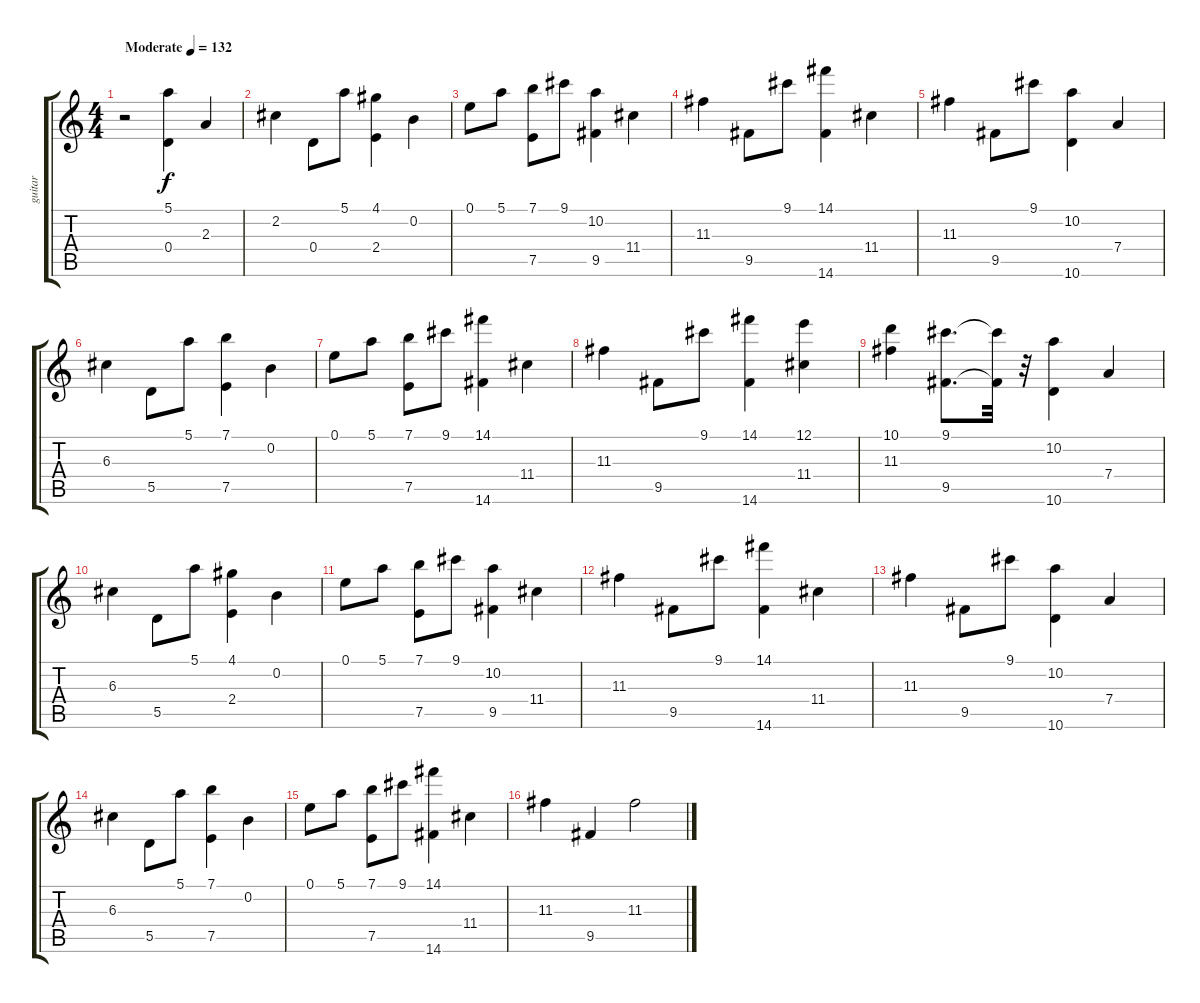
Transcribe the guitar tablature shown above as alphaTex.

\track ("guitar" "guitar") {instrument acousticguitarsteel}
\staff {score tabs}
\tuning (E4 B3 G3 D3 A2 E2) {hide}
\ts (4 4)
\tempo (132 "Moderate")
\clef g2
\ks c
r.2{dy f instrument acousticguitarsteel} (5.1 0.4).4 2.3.4 |
2.2.4 0.4.8 5.1.8 (4.1 2.4).4 0.2.4 |
0.1.8 5.1.8 (7.1 7.5).8 9.1.8 (10.2 9.5).4 11.4.4 |
11.3.4 9.5.8 9.1.8 (14.1 14.6).4 11.4.4 |
11.3.4 9.5.8 9.1.8 (10.2 10.6).4 7.4.4 |
6.3.4 5.5.8 5.1.8 (7.1 7.5).4 0.2.4 |
0.1.8 5.1.8 (7.1 7.5).8 9.1.8 (14.1 14.6).4 11.4.4 |
11.3.4 9.5.8 9.1.8 (14.1 14.6).4 (12.1 11.4).4 |
(10.1 11.3).4 (9.1 9.5).8{d} (9.1{t} 9.5{t}).32 r.32 (10.2 10.6).4 7.4.4 |
6.3.4 5.5.8 5.1.8 (4.1 2.4).4 0.2.4 |
0.1.8 5.1.8 (7.1 7.5).8 9.1.8 (10.2 9.5).4 11.4.4 |
11.3.4 9.5.8 9.1.8 (14.1 14.6).4 11.4.4 |
11.3.4 9.5.8 9.1.8 (10.2 10.6).4 7.4.4 |
6.3.4 5.5.8 5.1.8 (7.1 7.5).4 0.2.4 |
0.1.8 5.1.8 (7.1 7.5).8 9.1.8 (14.1 14.6).4 11.4.4 |
11.3.4 9.5.4 11.3.2
